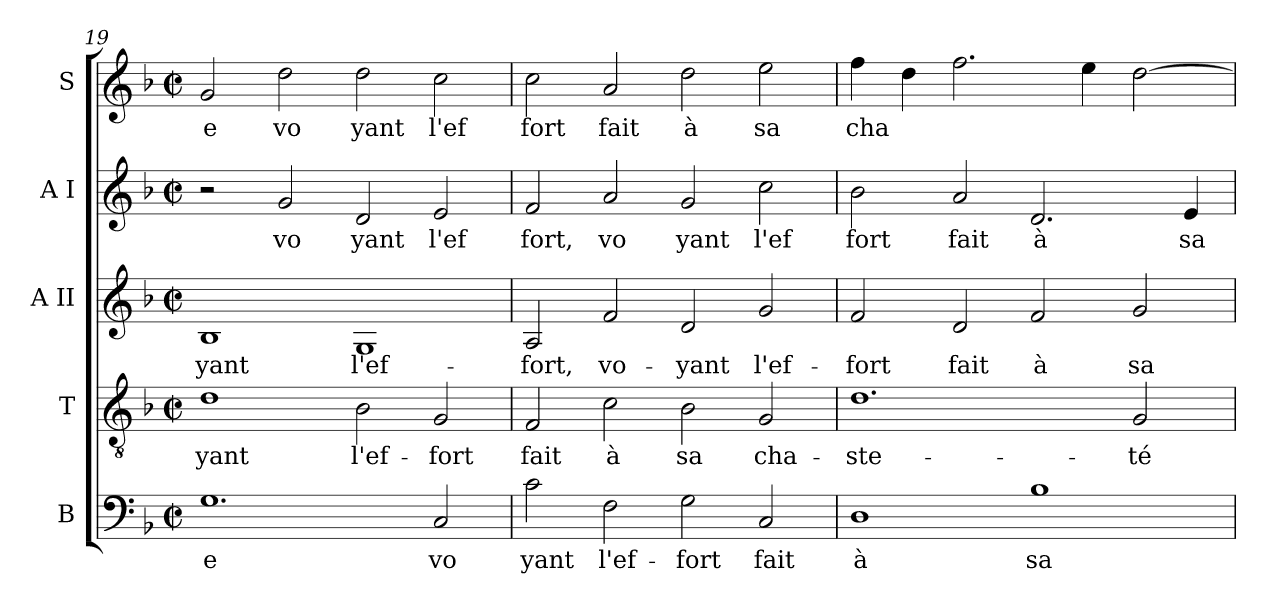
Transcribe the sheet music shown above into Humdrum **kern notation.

**kern	**text	**kern	**text	**kern	**text	**kern	**text	**kern	**text
*part5	*part5	*part4	*part4	*part3	*part3	*part2	*part2	*part1	*part1
*staff5	*staff5	*staff4	*staff4	*staff3	*staff3	*staff2	*staff2	*staff1	*staff1
*I"B	*	*I"T	*	*I"A II	*	*I"A I	*	*I"S	*
*clefF4	*	*clefGv2	*	*clefG2	*	*clefG2	*	*clefG2	*
*k[b-]	*	*k[b-]	*	*k[b-]	*	*k[b-]	*	*k[b-]	*
*F:	*	*F:	*	*F:	*	*F:	*	*F:	*
*M2/2	*	*M2/2	*	*M2/2	*	*M2/2	*	*M2/2	*
*met(c|)	*	*met(c|)	*	*met(c|)	*	*met(c|)	*	*met(c|)	*
=19	=19	=19	=19	=19	=19	=19	=19	=19	=19
!	!LO:LY:b:cj	!	!LO:LY:b:cj	!	!LO:LY:b:cj	!	!	!	!LO:LY:b:cj
1.G	e	1d	-yant	1B-	-yant	2r	.	2g/	e
!	!	!	!	!	!	!	!LO:LY:b:cj	!	!LO:LY:b:cj
.	.	.	.	.	.	2g/	vo	2dd\	vo
!	!	!	!LO:LY:b:cj	!	!LO:LY:b:cj	!	!LO:LY:b:cj	!	!LO:LY:b:cj
.	.	2B-\	l'ef-	1G	l'ef-	2d/	yant	2dd\	yant
!	!LO:LY:b:cj	!	!LO:LY:b:cj	!	!	!	!LO:LY:b:cj	!	!LO:LY:b:cj
2C/	vo	2G/	-fort	.	.	2e/	l'ef	2cc\	l'ef
!!LO:LB:g=z
=20	=20	=20	=20	=20	=20	=20	=20	=20	=20
!	!LO:LY:b:cj	!	!LO:LY:b:cj	!	!LO:LY:b:cj	!	!LO:LY:b:cj	!	!LO:LY:b:cj
2c\	yant	2F/	fait	2A/	-fort,	2f/	fort,	2cc\	fort
!	!LO:LY:b:cj	!	!LO:LY:b:cj	!	!LO:LY:b:cj	!	!LO:LY:b:cj	!	!LO:LY:b:cj
2F\	l'ef-	2c\	à	2f/	vo-	2a/	vo	2a/	fait
!	!LO:LY:b:cj	!	!LO:LY:b:cj	!	!LO:LY:b:cj	!	!LO:LY:b:cj	!	!LO:LY:b:cj
2G\	-fort	2B-\	sa	2d/	-yant	2g/	yant	2dd\	à
!	!LO:LY:b:cj	!	!LO:LY:b:cj	!	!LO:LY:b:cj	!	!LO:LY:b:cj	!	!LO:LY:b:cj
2C/	fait	2G/	cha-	2g/	l'ef-	2cc\	l'ef	2ee\	sa
=21	=21	=21	=21	=21	=21	=21	=21	=21	=21
!	!LO:LY:b:cj	!	!LO:LY:b:cj	!	!LO:LY:b:cj	!	!LO:LY:b:cj	!	!LO:LY:b:cj
1D	à	1.d	-ste-	2f/	-fort	2b-\	fort	4ff\	cha
!	!	!	!	!	!	!	!	!	!LO:LY:b:cj
.	.	.	.	.	.	.	.	4dd\	.
!	!	!	!	!	!LO:LY:b:cj	!	!LO:LY:b:cj	!	!LO:LY:b:cj
.	.	.	.	2d/	fait	2a/	fait	2.ff\	.
!	!LO:LY:b:cj	!	!	!	!LO:LY:b:cj	!	!LO:LY:b:cj	!	!
1B-	sa	.	.	2f/	à	2.d/	à	.	.
!	!	!	!	!	!	!	!	!	!LO:LY:b:cj
.	.	.	.	.	.	.	.	4ee\	.
!	!	!	!LO:LY:b:cj	!	!LO:LY:b:cj	!	!	!	!LO:LY:b:cj
.	.	2G/	-té	2g/	sa	.	.	[>2dd\	.
!	!	!	!	!	!	!	!LO:LY:b:cj	!	!
.	.	.	.	.	.	4e/	sa	.	.
=	=	=	=	=	=	=	=	=	=
*-	*-	*-	*-	*-	*-	*-	*-	*-	*-
